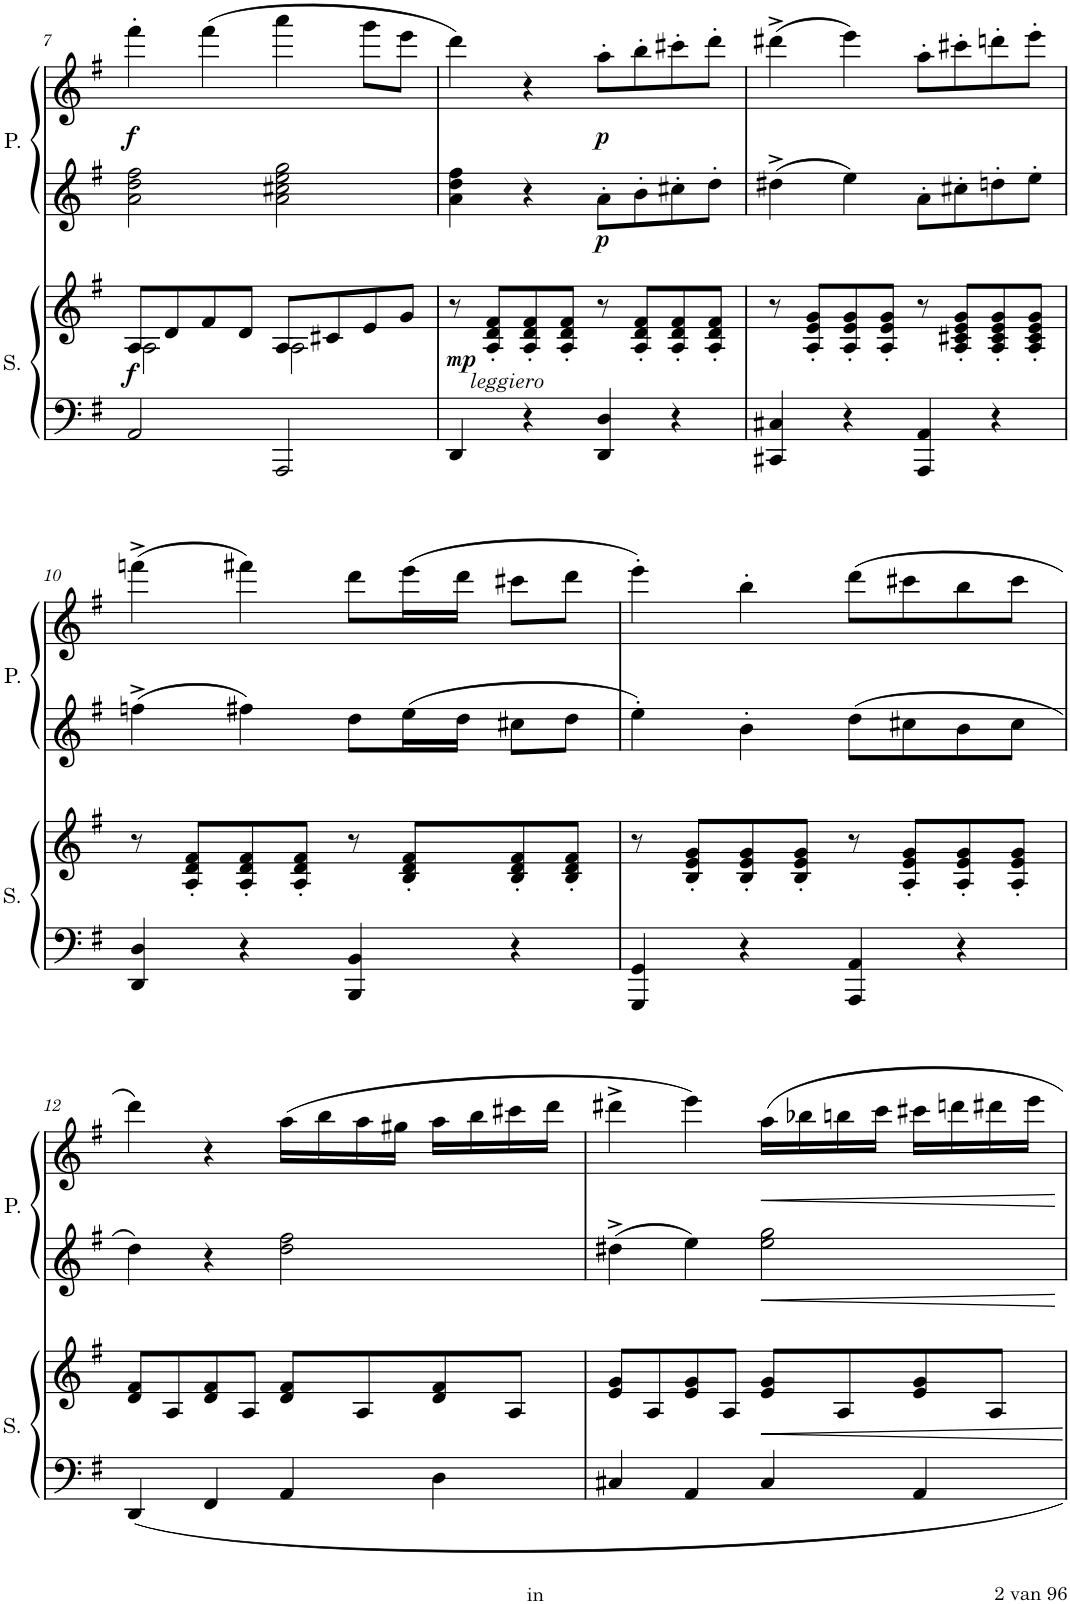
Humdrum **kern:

**kern	**kern	**dynam	**kern	**kern	**dynam
*part2	*part2	*part2	*part1	*part1	*part1
*staff4	*staff3	*staff3/4	*staff2	*staff1	*staff1/2
*I"Secondo	*	*	*I"Primo	*	*
*I'S.	*	*	*I'P.	*	*
!!LO:PB:g=z
*clefF4	*clefG2	*	*clefG2	*clefG2	*
*k[f#]	*k[f#]	*	*k[f#]	*k[f#]	*
*M4/4	*M4/4	*	*M4/4	*M4/4	*
*met(c)	*met(c)	*	*met(c)	*met(c)	*
=7	=7	=7	=7	=7	=7
*	*^	*	*	*	*
!	!	!	!LO:DY:b	!	!	!LO:DY:b
2AA/	8A/L	2A\	f	2a\ 2dd\ 2ff#\	4fff#'\	f
.	8d/	.	.	.	.	.
.	8f#/	.	.	.	(4fff#\	.
.	8d/J	.	.	.	.	.
2AAA/	8A/L	2A\	.	2a\ 2cc#X\ 2ee\ 2gg\	4aaa\	.
.	8c#X/	.	.	.	.	.
.	8e/	.	.	.	8ggg\L	.
.	8g/J	.	.	.	8eee\J	.
*	*v	*v	*	*	*	*
=8	=8	=8	=8	=8	=8
4DD/	8r	.	4a\ 4dd\ 4ff#\	4ddd\)	.
!	!LO:TX:b:i:t=leggiero	!	!	!	!
!	!	!LO:DY:b	!	!	!
.	8A/' 8d/' 8f#/'L	mp	.	.	.
4r	8A/' 8d/' 8f#/'	.	4r	4r	.
.	8A/' 8d/' 8f#/'J	.	.	.	.
!	!	!	!	!	!LO:DY:b=2
!	!	!	!	!	!LO:DY:n=1:b
4DD/ 4D/	8r	.	8a'\L	8aa'\L	p p
.	8A/' 8d/' 8f#/'L	.	8b'\	8bb'\	.
4r	8A/' 8d/' 8f#/'	.	8cc#X'\	8ccc#X'\	.
.	8A/' 8d/' 8f#/'J	.	8dd'\J	8ddd'\J	.
=9	=9	=9	=9	=9	=9
4CC#X/ 4C#X/	8r	.	4dd#X^\	(4ddd#X^\	.
.	8A/' 8e/' 8g/'L	.	.	.	.
4r	8A/' 8e/' 8g/'	.	4ee\	4eee\)	.
.	8A/' 8e/' 8g/'J	.	.	.	.
4AAA/ 4AA/	8r	.	8a'\L	8aa'\L	.
.	8A/' 8c#X/' 8e/' 8g/'L	.	8cc#X'\	8ccc#X'\	.
4r	8A/' 8c#/' 8e/' 8g/'	.	8ddn'\	8dddn'\	.
.	8A/' 8c#/' 8e/' 8g/'J	.	8ee'\J	8eee'\J	.
!!LO:LB:g=z
=10	=10	=10	=10	=10	=10
4DD/ 4D/	8r	.	4ffn^\	(4fffn^\	.
.	8A/' 8d/' 8f#/'L	.	.	.	.
4r	8A/' 8d/' 8f#/'	.	4ff#X\	4fff#X\)	.
.	8A/' 8d/' 8f#/'J	.	.	.	.
4BBB/ 4BB/	8r	.	8dd\L	8ddd\L	.
.	8B/' 8d/' 8f#/'L	.	16ee\L	(16eee\L	.
.	.	.	16dd\JJ	16ddd\JJ	.
4r	8B/' 8d/' 8f#/'	.	8cc#X\L	8ccc#X\L	.
.	8B/' 8d/' 8f#/'J	.	8dd\J	8ddd\J	.
=11	=11	=11	=11	=11	=11
4GGG/ 4GG/	8r	.	4ee'\	4eee'\)	.
.	8B/' 8e/' 8g/'L	.	.	.	.
4r	8B/' 8e/' 8g/'	.	4b'\	4bb'\	.
.	8B/' 8e/' 8g/'J	.	.	.	.
4AAA/ 4AA/	8r	.	8dd\L	(8ddd\L	.
.	8A/' 8e/' 8g/'L	.	8cc#X\	8ccc#X\	.
4r	8A/' 8e/' 8g/'	.	8b\	8bb\	.
.	8A/' 8e/' 8g/'J	.	8cc#\J	8ccc#\J	.
!!LO:LB:g=z
=12	=12	=12	=12	=12	=12
4DD/	8d/ 8f#/L	.	4dd\	4ddd\)	.
.	8A/	.	.	.	.
4FF#/	8d/ 8f#/	.	4r	4r	.
.	8A/J	.	.	.	.
4AA/	8d/ 8f#/L	.	2dd\ 2ff#\	(16aa\LL	.
.	.	.	.	16bb\	.
.	8A/	.	.	16aa\	.
.	.	.	.	16gg#X\JJ	.
4D\	8d/ 8f#/	.	.	16aa\LL	.
.	.	.	.	16bb\	.
.	8A/J	.	.	16ccc#X\	.
.	.	.	.	16ddd\JJ	.
=13	=13	=13	=13	=13	=13
4C#X/	8e/ 8g/L	.	4dd#X^\	4ddd#X^\	.
.	8A/	.	.	.	.
4AA/	8e/ 8g/	.	4ee\	4eee\)	.
.	8A/J	.	.	.	.
!	!	!	!	!	!LO:HP:b
4C#/	8e/ 8g/L	.	2ee\ 2gg\	16aa\LL	<
.	.	.	.	16bb-X\	.
.	8A/	.	.	16bbn\	.
.	.	.	.	16ccc\JJ	.
4AA/	8e/ 8g/	.	.	16ccc#X\LL	.
.	.	.	.	16dddn\	.
.	8A/J	.	.	16ddd#X\	.
.	.	.	.	16eee\JJ	.
.	.	.	.	.	[
=	=	=	=	=	=
*-	*-	*-	*-	*-	*-
